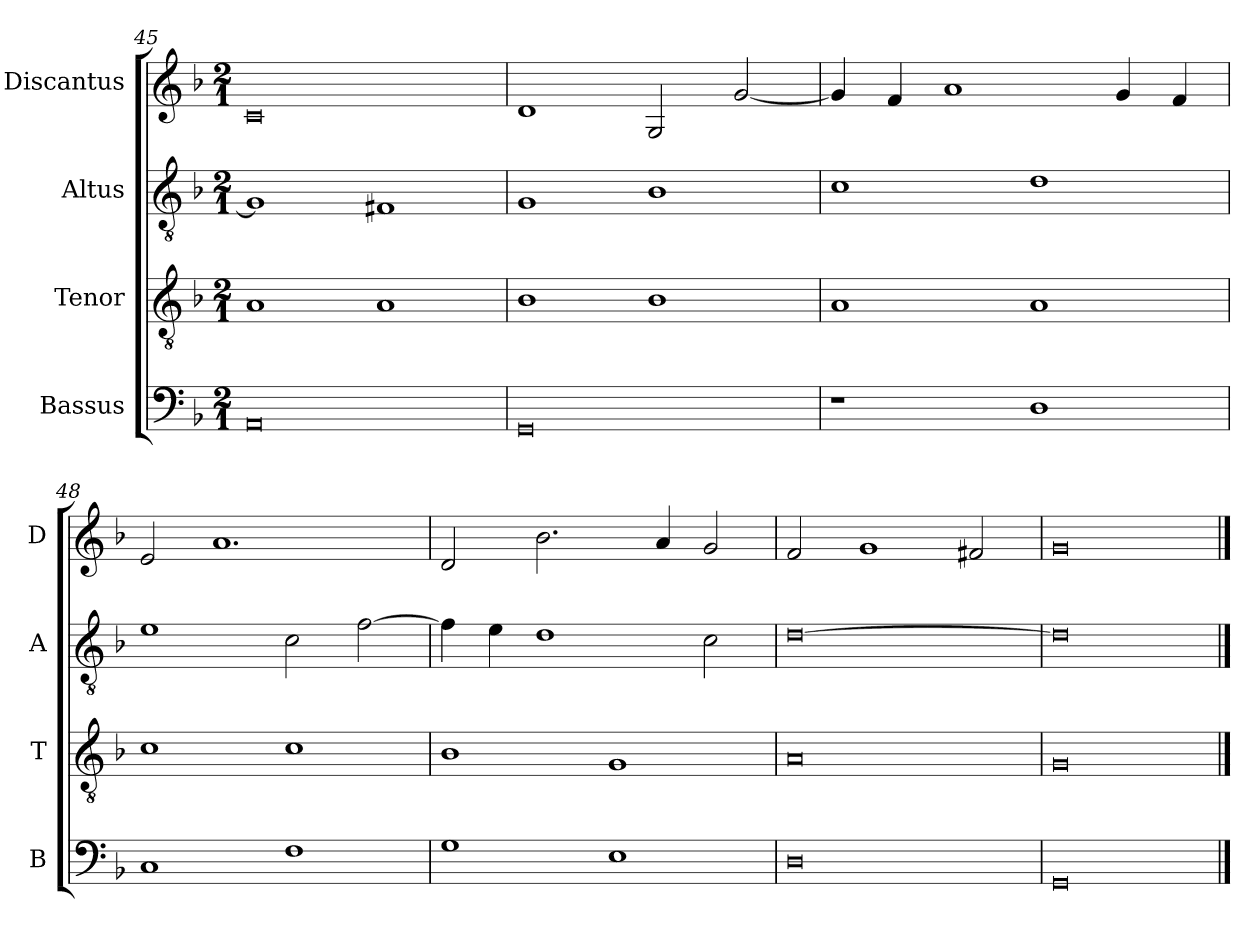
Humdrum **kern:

**kern	**kern	**kern	**kern
*part4	*part3	*part2	*part1
*staff4	*staff3	*staff2	*staff1
*I"Bassus	*I"Tenor	*I"Altus	*I"Discantus
*I'B	*I'T	*I'A	*I'D
*clefF4	*clefGv2	*clefGv2	*clefG2
*k[b-]	*k[b-]	*k[b-]	*k[b-]
*M2/1	*M2/1	*M2/1	*M2/1
=45	=45	=45	=45
0AA	1A	1G]	0c
.	1A	1F#X	.
=46	=46	=46	=46
0GG	1B-	1G	1d
.	1B-	1B-	2G
.	.	.	[2g
=47	=47	=47	=47
1r	1A	1c	4g]
.	.	.	4f
.	.	.	1a
1D	1A	1d	.
.	.	.	4g
.	.	.	4f
=48	=48	=48	=48
1C	1c	1e	2e
.	.	.	1.a
1F	1c	2c	.
.	.	[2f	.
=49	=49	=49	=49
1G	1B-	4f]	2d
.	.	4e	.
.	.	1d	2.b-
1E	1G	.	.
.	.	.	4a
.	.	2c	2g
=50	=50	=50	=50
0D	0A	[0d	2f
.	.	.	1g
.	.	.	2f#X
=51	=51	=51	=51
0GG	0G	0d]	0g
==	==	==	==
*-	*-	*-	*-
